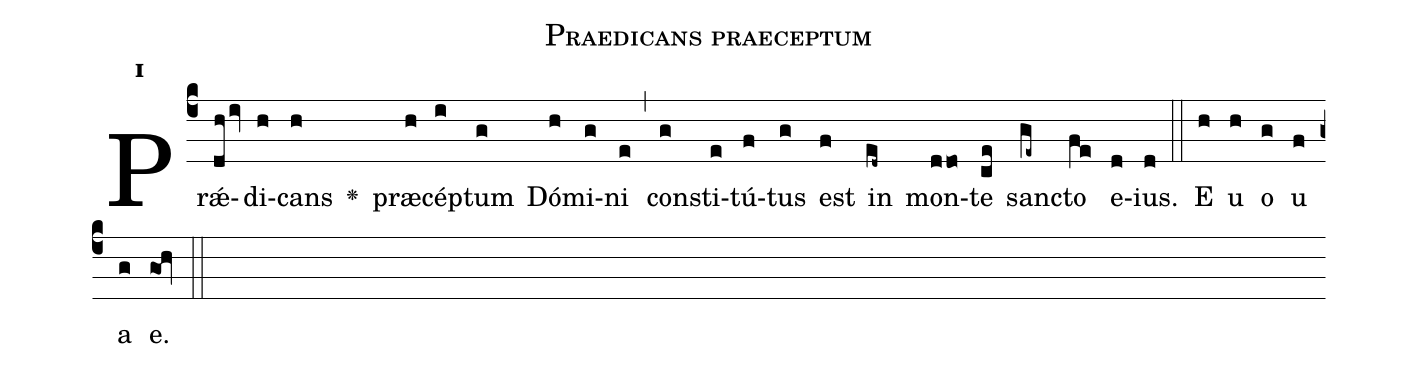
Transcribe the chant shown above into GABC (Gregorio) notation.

name:Praedicans praeceptum;
office-part:Antiphona;
mode:1;
%%
initial-style: 1;
name: Praedicans praeceptum;
book: CAO 4359;
occasion: Psalterium Hebdomada I Dominica;
office-part: Officium Lectionis Ant 2;
user-notes: ;
commentary: ;
annotation: 1a2;
centering-scheme: english;
fontsize: 12;
font: OFLSortsMillGoudy;
height: 11;
width: 4.5;
%%
(c4)Prǽ(dhiv)di(h)cans(h) <v>\greheightstar</v>() præ(h)cép(i)tum(g) Dó(h)mi(g)ni(e) (,) con(g)sti(e)tú(f)tus(g) est(f) in(ed~) mon(ddo)te(ce) san(ge~)cto(fe) e(d)ius.(d) (::)
E(h) u(h) o(g) u(f) a(g) e.(goh) (::)
